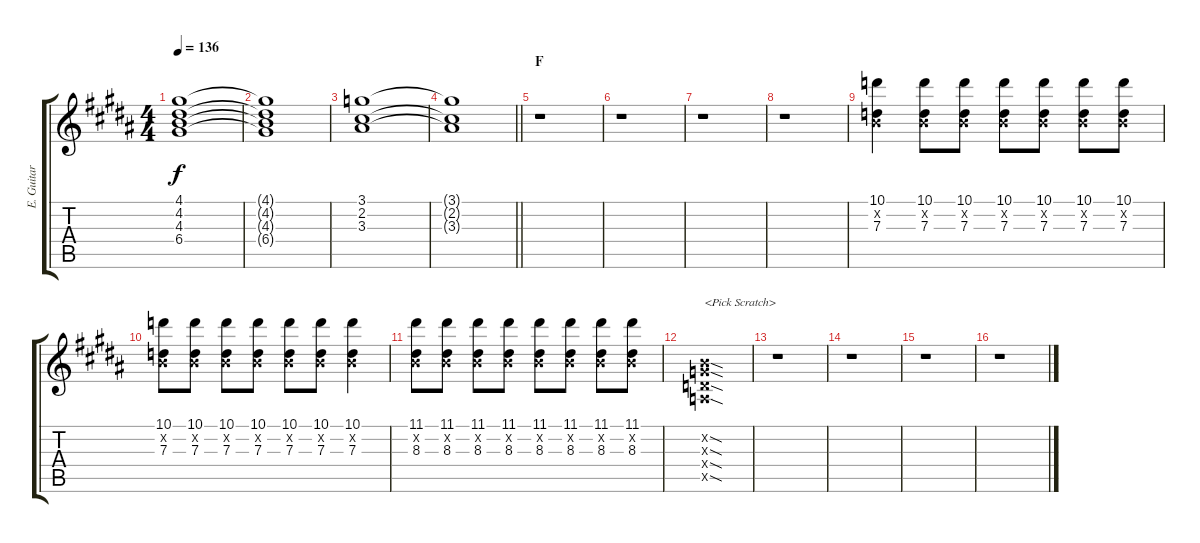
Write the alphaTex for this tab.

\track ("E. Guitar II" "E. Guitar ") {instrument overdrivenguitar}
\staff {score tabs}
\tuning (E4 B3 G3 D3 A2 D2) {hide}
\ts (4 4)
\tempo 136
\clef g2
\ks b
(4.1 4.2 4.3 6.4).1{dy f} |
(4.1{t} 4.2{t} 4.3{t} 6.4{t}).1 |
(3.1 2.2 3.3).1 |
\barLineRight lightlight
(3.1{t} 2.2{t} 3.3{t}).1 |
\section ("" "F")
r.1 |
r.1 |
r.1 |
r.1 |
(10.1 0.2{x} 7.3).4{instrument overdrivenguitar} (10.1 0.2{x} 7.3).8 (10.1 0.2{x} 7.3).8 (10.1 0.2{x} 7.3).8 (10.1 0.2{x} 7.3).8 (10.1 0.2{x} 7.3).8 (10.1 0.2{x} 7.3).8 |
(10.1 0.2{x} 7.3).8 (10.1 0.2{x} 7.3).8 (10.1 0.2{x} 7.3).8 (10.1 0.2{x} 7.3).8 (10.1 0.2{x} 7.3).8 (10.1 0.2{x} 7.3).8 (10.1 0.2{x} 7.3).4 |
(11.1 0.2{x} 8.3).8 (11.1 0.2{x} 8.3).8 (11.1 0.2{x} 8.3).8 (11.1 0.2{x} 8.3).8 (11.1 0.2{x} 8.3).8 (11.1 0.2{x} 8.3).8 (11.1 0.2{x} 8.3).8 (11.1 0.2{x} 8.3).8 |
(0.2{sod x} 0.3{sod x} 0.4{sod x} 0.5{sod x}).1{txt "<Pick Scratch>"} |
r.1 |
r.1 |
r.1 |
r.1
